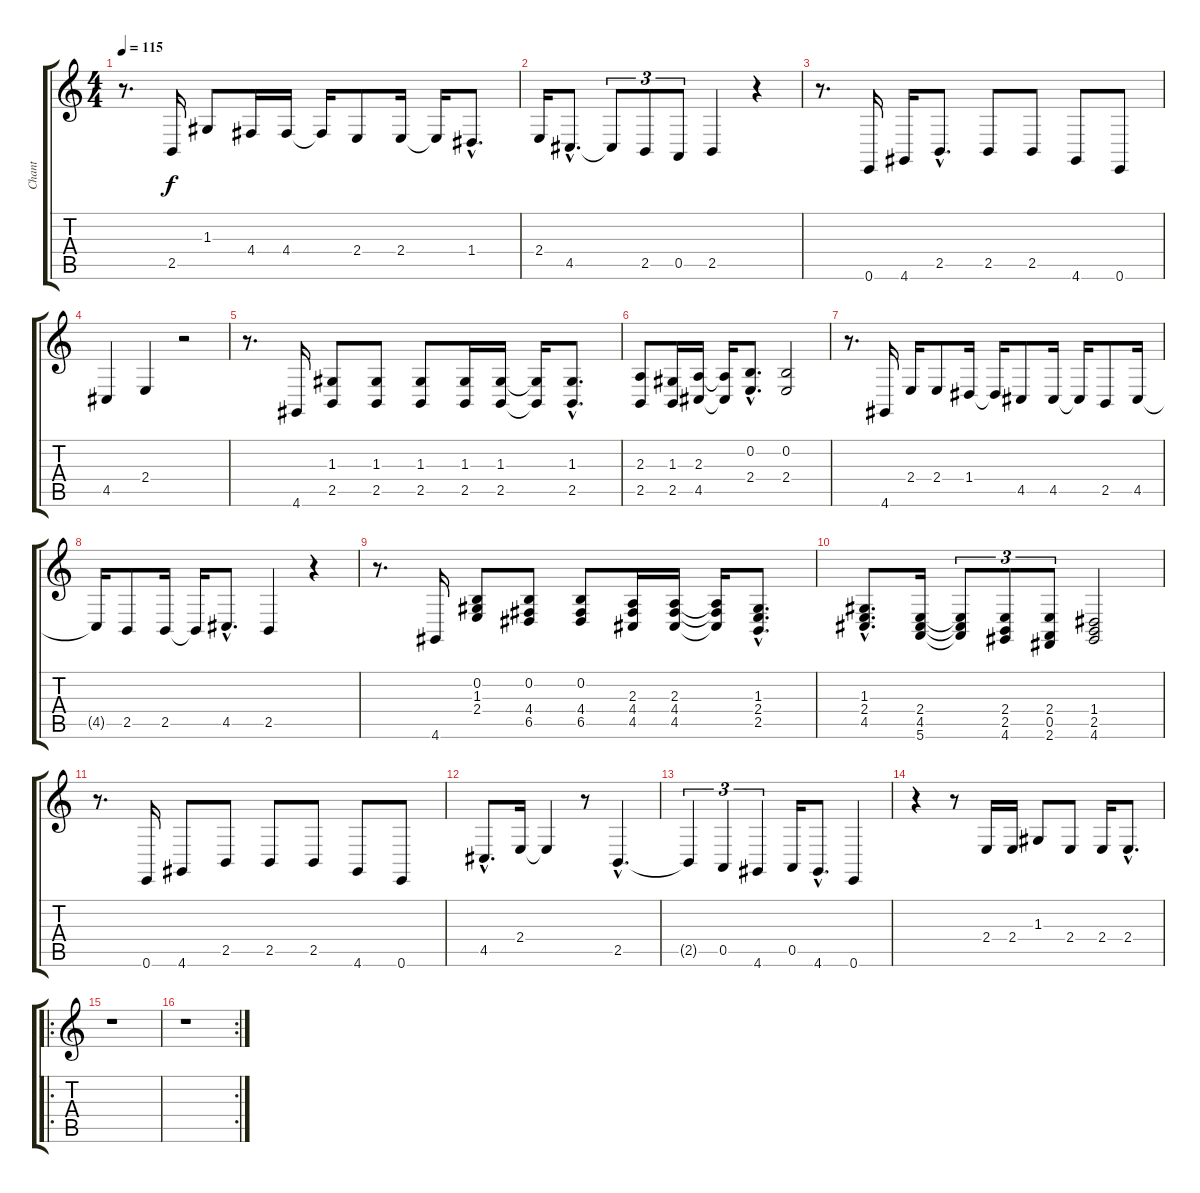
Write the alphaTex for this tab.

\track ("Chant" "Chant") {instrument altosax}
\staff {score tabs}
\tuning (E4 B3 G3 D3 A2 E2) {hide}
\ts (4 4)
\tempo 115
\clef g2
\ks c
r.8{d dy f} 2.5.16 1.3.8 4.4.16 4.4.16 4.4{t}.16 2.4.8 2.4.16 2.4{t}.16 1.4{hac}.8{d} |
2.4.16 4.5{hac}.8{d} 4.5{t}.8{tu (3 2)} 2.5.8{tu (3 2)} 0.5.8{tu (3 2)} 2.5.4 r.4 |
r.8{d} 0.6.16 4.6.16 2.5{hac}.8{d} 2.5.8 2.5.8 4.6.8 0.6.8 |
4.5.4 2.4.4 r.2 |
r.8{d} 4.6.16 (1.3 2.5).8 (1.3 2.5).8 (1.3 2.5).8 (1.3 2.5).16 (1.3 2.5).16 (1.3{t} 2.5{t}).16 (1.3{hac} 2.5{hac}).8{d} |
(2.3 2.5).8 (1.3 2.5).16 (2.3 4.5).16 (2.3{t} 4.5{t}).16 (0.2{hac} 2.4{hac}).8{d} (0.2 2.4).2 |
r.8{d} 4.6.16 2.4.16 2.4.8 1.4.16 1.4{t}.16 4.5.8 4.5.16 4.5{t}.16 2.5.8 4.5.16 |
4.5{t}.16 2.5.8 2.5.16 2.5{t}.16 4.5{hac}.8{d} 2.5.4 r.4 |
r.8{d} 4.6.16 (0.2 1.3 2.4).8 (0.2 4.4 6.5).8 (0.2 4.4 6.5).8 (2.3 4.4 4.5).16 (2.3 4.4 4.5).16 (2.3{t} 4.4{t} 4.5{t}).16 (1.3{hac} 2.4{hac} 2.5{hac}).8{d} |
(1.3{hac} 2.4{hac} 4.5{hac}).8{d} (2.4 4.5 5.6).16 (2.4{t} 4.5{t} 5.6{t}).8{tu (3 2)} (2.4 2.5 4.6).8{tu (3 2)} (2.4 0.5 2.6).8{tu (3 2)} (1.4 2.5 4.6).2 |
r.8{d} 0.6.16 4.6.8 2.5.8 2.5.8 2.5.8 4.6.8 0.6.8 |
4.5{hac}.8{d} 2.4.16 2.4{t}.4 r.8 2.5{hac}.4{d} |
2.5{t}.4{tu (3 2)} 0.5.4{tu (3 2)} 4.6.4{tu (3 2)} 0.5.16 4.6{hac}.8{d} 0.6.4 |
r.4 r.8 2.4.16 2.4.16 1.3.8 2.4.8 2.4.16 2.4{hac}.8{d} |
\ro
r.1 |
\rc 2
r.1
